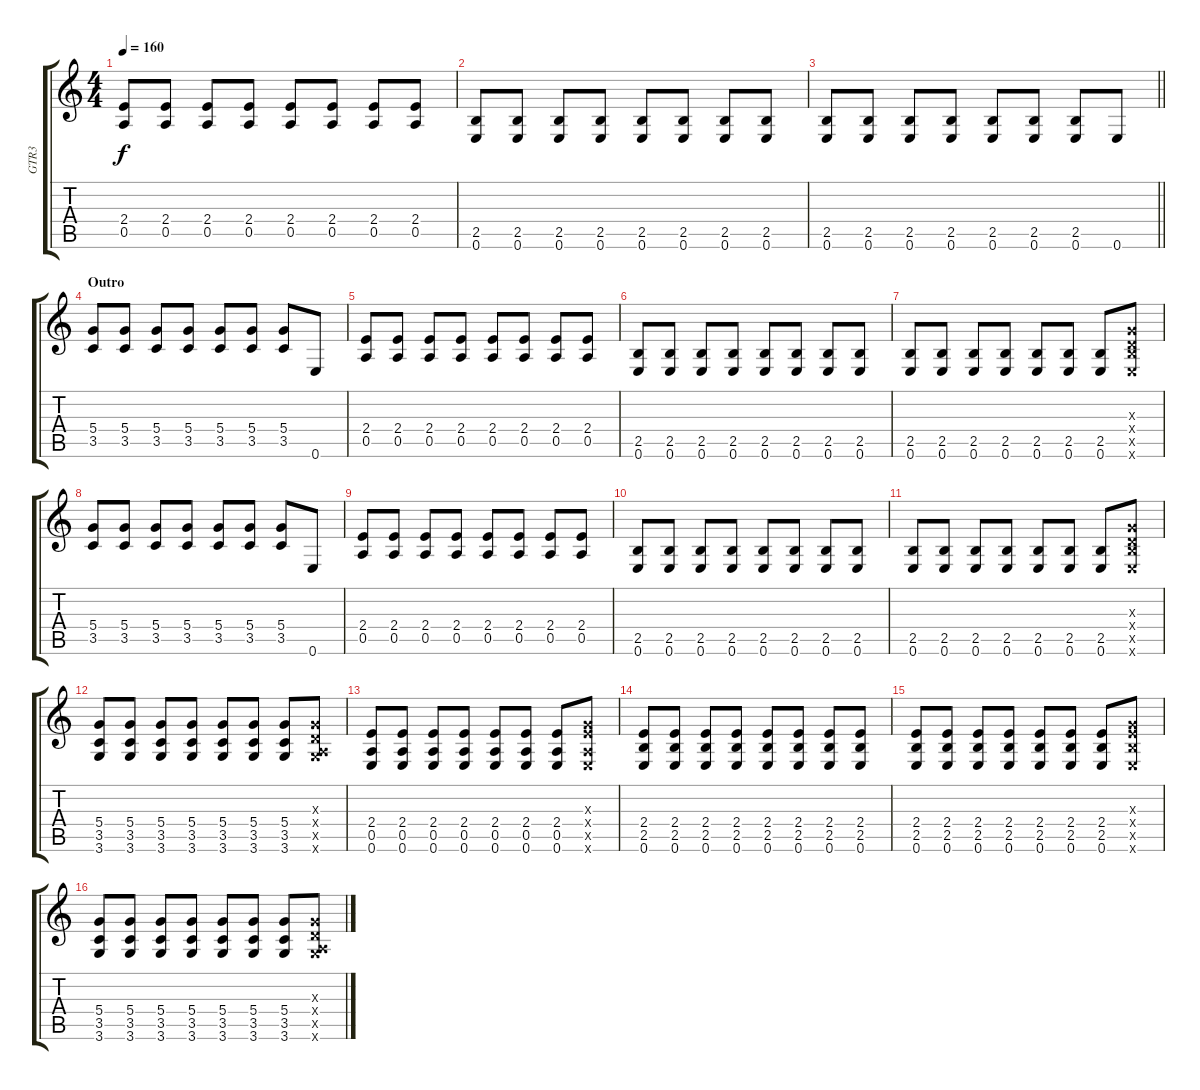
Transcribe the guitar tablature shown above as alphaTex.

\track ("GTR3" "GTR3") {instrument distortionguitar}
\staff {score tabs}
\tuning (E4 B3 G3 D3 A2 E2) {hide}
\ts (4 4)
\tempo 160
\clef g2
\ks c
(2.4 0.5).8{dy f} (2.4 0.5).8 (2.4 0.5).8 (2.4 0.5).8 (2.4 0.5).8 (2.4 0.5).8 (2.4 0.5).8 (2.4 0.5).8 |
(2.5 0.6).8 (2.5 0.6).8 (2.5 0.6).8 (2.5 0.6).8 (2.5 0.6).8 (2.5 0.6).8 (2.5 0.6).8 (2.5 0.6).8 |
\barLineRight lightlight
(2.5 0.6).8 (2.5 0.6).8 (2.5 0.6).8 (2.5 0.6).8 (2.5 0.6).8 (2.5 0.6).8 (2.5 0.6).8 0.6.8 |
\section ("" "Outro")
(5.4 3.5).8 (5.4 3.5).8 (5.4 3.5).8 (5.4 3.5).8 (5.4 3.5).8 (5.4 3.5).8 (5.4 3.5).8 0.6.8 |
(2.4 0.5).8 (2.4 0.5).8 (2.4 0.5).8 (2.4 0.5).8 (2.4 0.5).8 (2.4 0.5).8 (2.4 0.5).8 (2.4 0.5).8 |
(2.5 0.6).8 (2.5 0.6).8 (2.5 0.6).8 (2.5 0.6).8 (2.5 0.6).8 (2.5 0.6).8 (2.5 0.6).8 (2.5 0.6).8 |
(2.5 0.6).8 (2.5 0.6).8 (2.5 0.6).8 (2.5 0.6).8 (2.5 0.6).8 (2.5 0.6).8 (2.5 0.6).8 (0.3{x} 0.4{x} 2.5{x} 0.6{x}).8 |
(5.4 3.5).8 (5.4 3.5).8 (5.4 3.5).8 (5.4 3.5).8 (5.4 3.5).8 (5.4 3.5).8 (5.4 3.5).8 0.6.8 |
(2.4 0.5).8 (2.4 0.5).8 (2.4 0.5).8 (2.4 0.5).8 (2.4 0.5).8 (2.4 0.5).8 (2.4 0.5).8 (2.4 0.5).8 |
(2.5 0.6).8 (2.5 0.6).8 (2.5 0.6).8 (2.5 0.6).8 (2.5 0.6).8 (2.5 0.6).8 (2.5 0.6).8 (2.5 0.6).8 |
(2.5 0.6).8 (2.5 0.6).8 (2.5 0.6).8 (2.5 0.6).8 (2.5 0.6).8 (2.5 0.6).8 (2.5 0.6).8 (0.3{x} 0.4{x} 2.5{x} 0.6{x}).8 |
(5.4 3.5 3.6).8 (5.4 3.5 3.6).8 (5.4 3.5 3.6).8 (5.4 3.5 3.6).8 (5.4 3.5 3.6).8 (5.4 3.5 3.6).8 (5.4 3.5 3.6).8 (0.3{x} 0.4{x} 0.5{x} 3.6{x}).8 |
(2.4 0.5 0.6).8 (2.4 0.5 0.6).8 (2.4 0.5 0.6).8 (2.4 0.5 0.6).8 (2.4 0.5 0.6).8 (2.4 0.5 0.6).8 (2.4 0.5 0.6).8 (0.3{x} 2.4{x} 0.5{x} 0.6{x}).8 |
(2.4 2.5 0.6).8 (2.4 2.5 0.6).8 (2.4 2.5 0.6).8 (2.4 2.5 0.6).8 (2.4 2.5 0.6).8 (2.4 2.5 0.6).8 (2.4 2.5 0.6).8 (2.4 2.5 0.6).8 |
(2.4 2.5 0.6).8 (2.4 2.5 0.6).8 (2.4 2.5 0.6).8 (2.4 2.5 0.6).8 (2.4 2.5 0.6).8 (2.4 2.5 0.6).8 (2.4 2.5 0.6).8 (0.3{x} 2.4{x} 2.5{x} 0.6{x}).8 |
(5.4 3.5 3.6).8 (5.4 3.5 3.6).8 (5.4 3.5 3.6).8 (5.4 3.5 3.6).8 (5.4 3.5 3.6).8 (5.4 3.5 3.6).8 (5.4 3.5 3.6).8 (0.3{x} 0.4{x} 0.5{x} 3.6{x}).8
